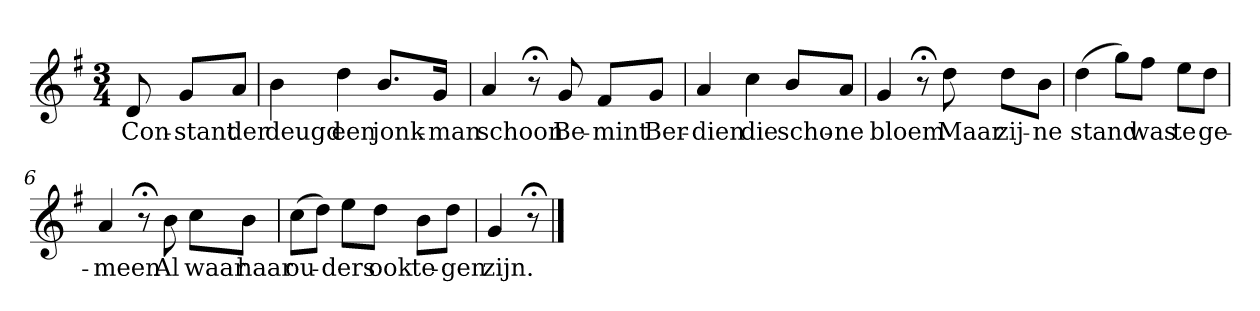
**kern	**text
*part1	*part1
*staff1	*staff1
*k[f#]	*
*G:	*
*M3/4	*
*MM120	*
=	=
8d	Con-
8gL	-stant
8aJ	der
=1	=1
4b	deugd
4dd	een
8.bL	jonk-
16gJk	-man
=2	=2
4a	schoon
8r;<	.
8g	Be-
8f#L	-mint
8gJ	Ber-
=3	=3
4a	-dien
4cc	die
8bL	scho-
8aJ	-ne
=4	=4
4g	bloem
8r;<	.
8dd	Maar
8ddL	zij-
8bJ	-ne
=5	=5
(4dd	stand
8ggL)	.
8ff#J	was
8eeL	te
8ddJ	ge-
=6	=6
4a	-meen
8r;<	.
8b	Al
8ccL	waar
8bJ	haar
=7	=7
(8ccL	ou-
8ddJ)	.
8eeL	-ders
8ddJ	ook
8bL	te-
8ddJ	-gen
=8	=8
4g	zijn.
8r;<	.
==	==
*-	*-
